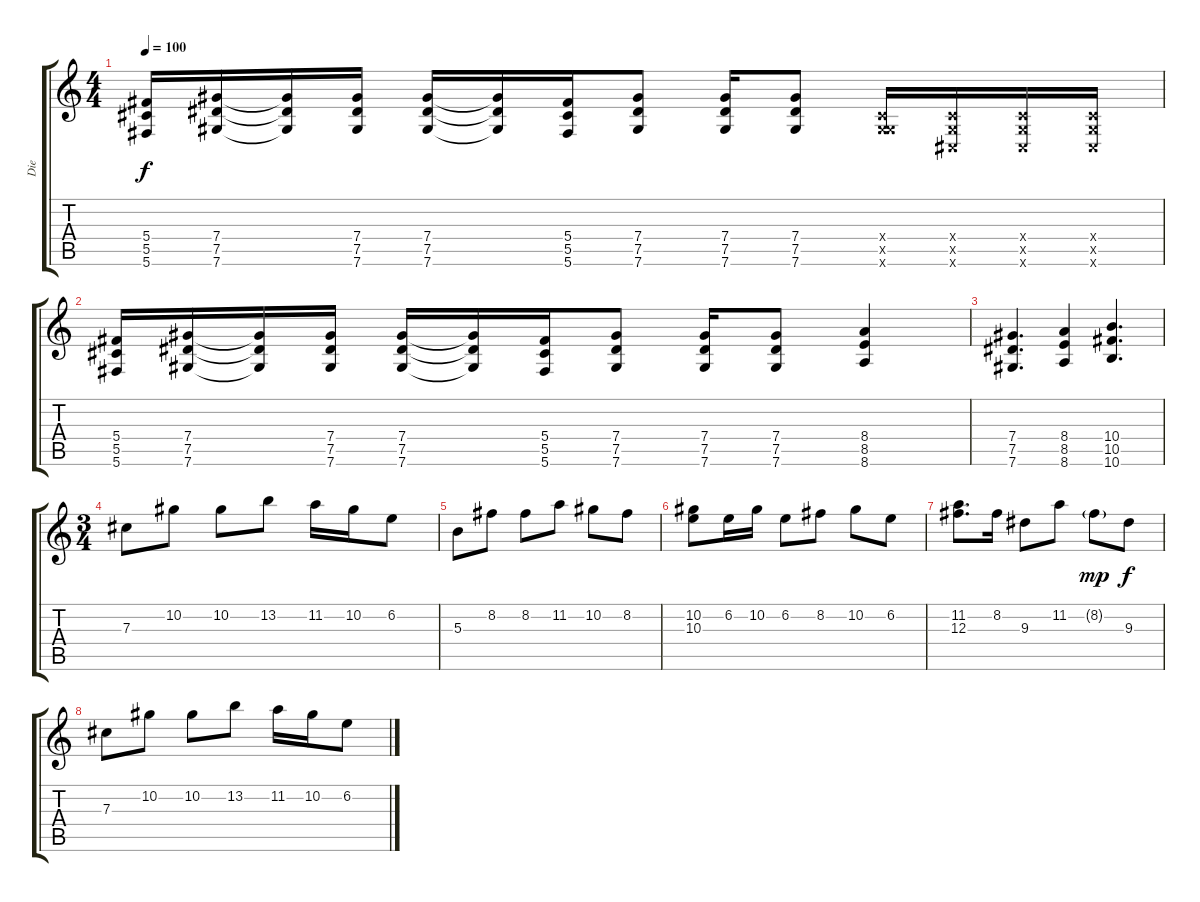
\track ("Die" "Die") {instrument electricguitarclean}
\staff {score tabs}
\tuning (Eb4 Bb3 Gb3 Db3 Ab2 Db2) {hide}
\ts (4 4)
\tempo 100
\clef g2
\ks c
(5.4 5.5 5.6).16{dy f} (7.4 7.5 7.6).16 (7.4{t} 7.5{t} 7.6{t}).16 (7.4 7.5 7.6).16 (7.4 7.5 7.6).16 (7.4{t} 7.5{t} 7.6{t}).16 (5.4 5.5 5.6).16 (7.4 7.5 7.6).8 (7.4 7.5 7.6).16 (7.4 7.5 7.6).8 (0.4{x} 0.5{x} 7.6{x}).16 (0.4{x} 0.5{x} 0.6{x}).16 (0.4{x} 0.5{x} 0.6{x}).16 (0.4{x} 0.5{x} 0.6{x}).16 |
(5.4 5.5 5.6).16 (7.4 7.5 7.6).16 (7.4{t} 7.5{t} 7.6{t}).16 (7.4 7.5 7.6).16 (7.4 7.5 7.6).16 (7.4{t} 7.5{t} 7.6{t}).16 (5.4 5.5 5.6).16 (7.4 7.5 7.6).8 (7.4 7.5 7.6).16 (7.4 7.5 7.6).8 (8.4 8.5 8.6).4 |
(7.4 7.5 7.6).4{d} (8.4 8.5 8.6).4 (10.4 10.5 10.6).4{d} |
\ts (3 4)
7.3.8{instrument electricguitarclean} 10.2.8 10.2.8 13.2.8 11.2.16 10.2.16 6.2.8 |
5.3.8 8.2.8 8.2.8 11.2.8 10.2.8 8.2.8 |
(10.2 10.3).8 6.2.16 10.2.16 6.2.8 8.2.8 10.2.8 6.2.8 |
(11.2 12.3).8{d} 8.2.16 9.3.8 11.2.8 8.2{g}.8{dy mp} 9.3.8{dy f} |
7.3.8 10.2.8 10.2.8 13.2.8 11.2.16 10.2.16 6.2.8
